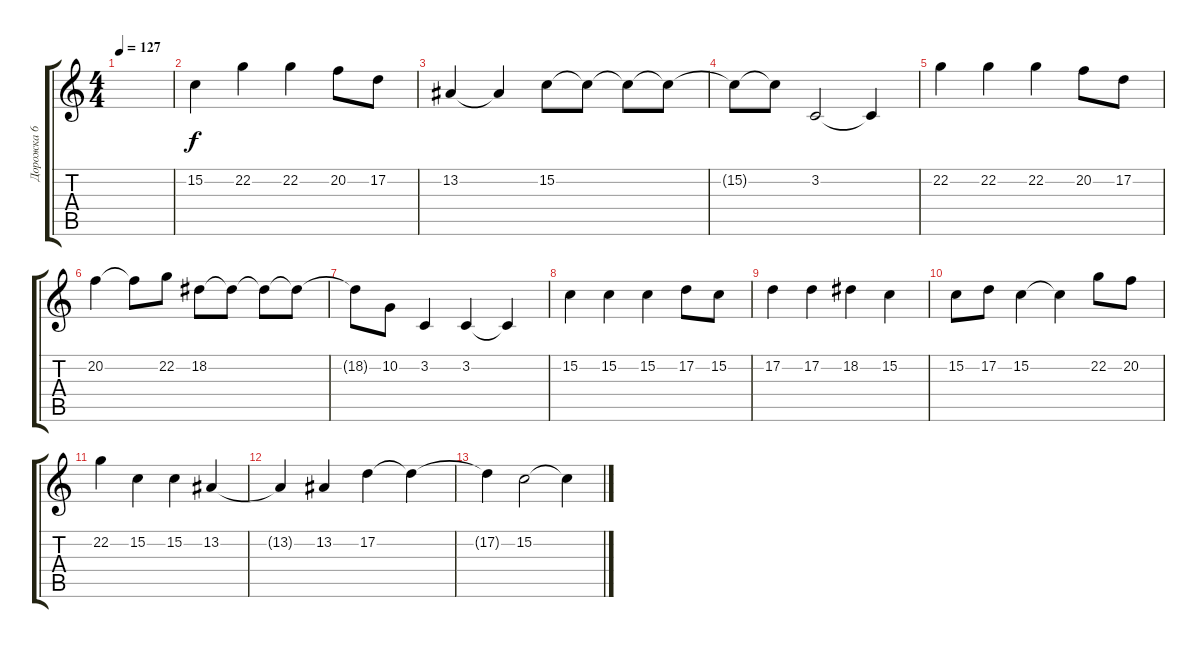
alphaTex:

\track ("Дорожка 6" "Дорожка 6") {instrument lead2sawtooth}
\staff {score tabs}
\tuning (D4 A3 F3 C3 G2 D2) {hide}
\ts (4 4)
\tempo 127
\clef g2
\ks c
|
15.2.4 22.2.4 22.2.4 20.2.8 17.2.8 |
13.2.4 13.2{t}.4 15.2.8 15.2{t}.8 15.2{t}.8 15.2{t}.8 |
15.2{t}.8 15.2{t}.8 3.2.2 3.2{t}.4 |
22.2.4 22.2.4 22.2.4 20.2.8 17.2.8 |
20.2.4 20.2{t}.8 22.2.8 18.2.8 18.2{t}.8 18.2{t}.8 18.2{t}.8 |
18.2{t}.8 10.2.8 3.2.4 3.2.4 3.2{t}.4 |
15.2.4 15.2.4 15.2.4 17.2.8 15.2.8 |
17.2.4 17.2.4 18.2.4 15.2.4 |
15.2.8 17.2.8 15.2.4 15.2{t}.4 22.2.8 20.2.8 |
22.2.4 15.2.4 15.2.4 13.2.4 |
13.2{t}.4 13.2.4 17.2.4 17.2{t}.4 |
17.2{t}.4 15.2.2 15.2{t}.4
